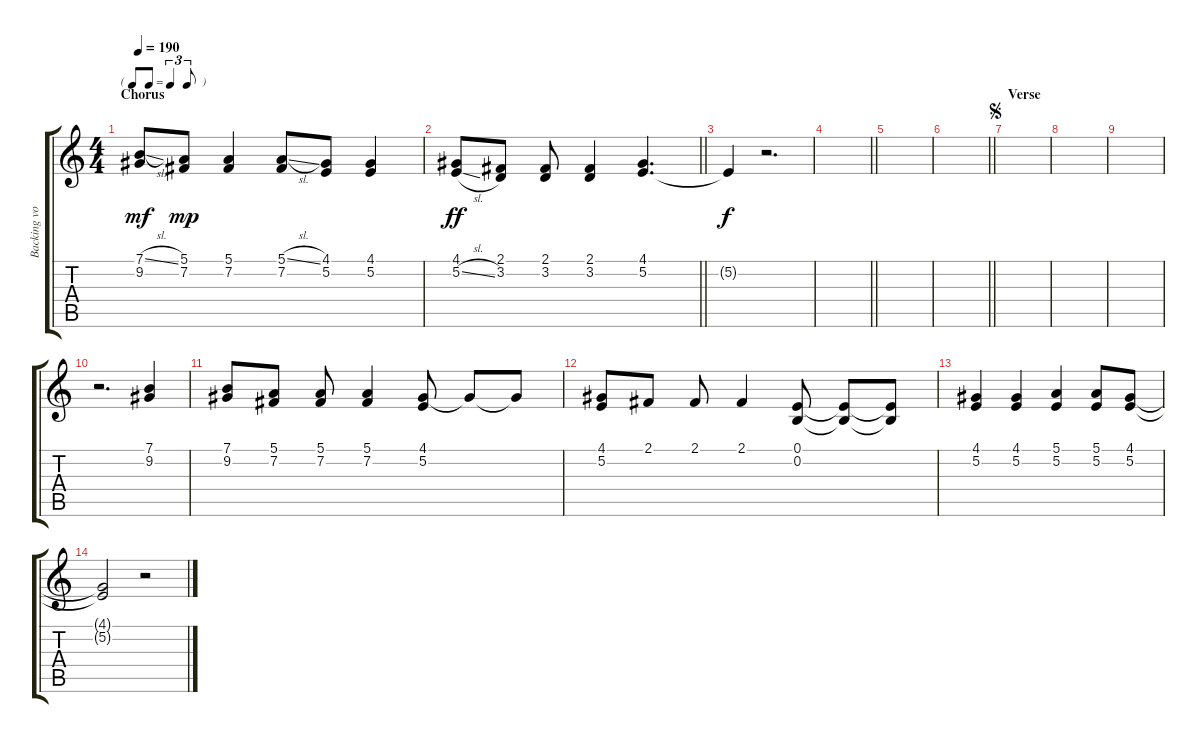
\track ("Backing vocals" "Backing vo") {instrument trumpet}
\staff {score tabs}
\tuning (E4 B3 G3 D3 A2 E2) {hide}
\ts (4 4)
\tf triplet8th
\section ("" "Chorus")
\tempo 190
\clef g2
\ks c
(7.1{sl} 9.2).8{dy mf} (5.1 7.2).8{dy mp} (5.1 7.2).4 (5.1{sl} 7.2).8 (4.1 5.2).8 (4.1 5.2).4 |
\barLineRight lightlight
(4.1 5.2{sl}).8{dy ff} (2.1 3.2).8 (2.1 3.2).8 (2.1 3.2).4 (4.1 5.2).4{d} |
5.2{t}.4{dy f} r.2{d} |
\barLineRight lightlight
|
|
\barLineRight lightlight
|
\section ("" "Verse")
\jump segno
|
|
|
r.2{d} (7.1 9.2).4 |
(7.1 9.2).8 (5.1 7.2).8 (5.1 7.2).8 (5.1 7.2).4 (4.1 5.2).8 4.1{t}.8 4.1{t}.8 |
(4.1 5.2).8 2.1.8 2.1.8 2.1.4 (0.1 0.2).8 (0.1{t} 0.2{t}).8 (0.1{t} 0.2{t}).8 |
(4.1 5.2).4 (4.1 5.2).4 (5.1 5.2).4 (5.1 5.2).8 (4.1 5.2).8 |
(4.1{t} 5.2{t}).2 r.2
